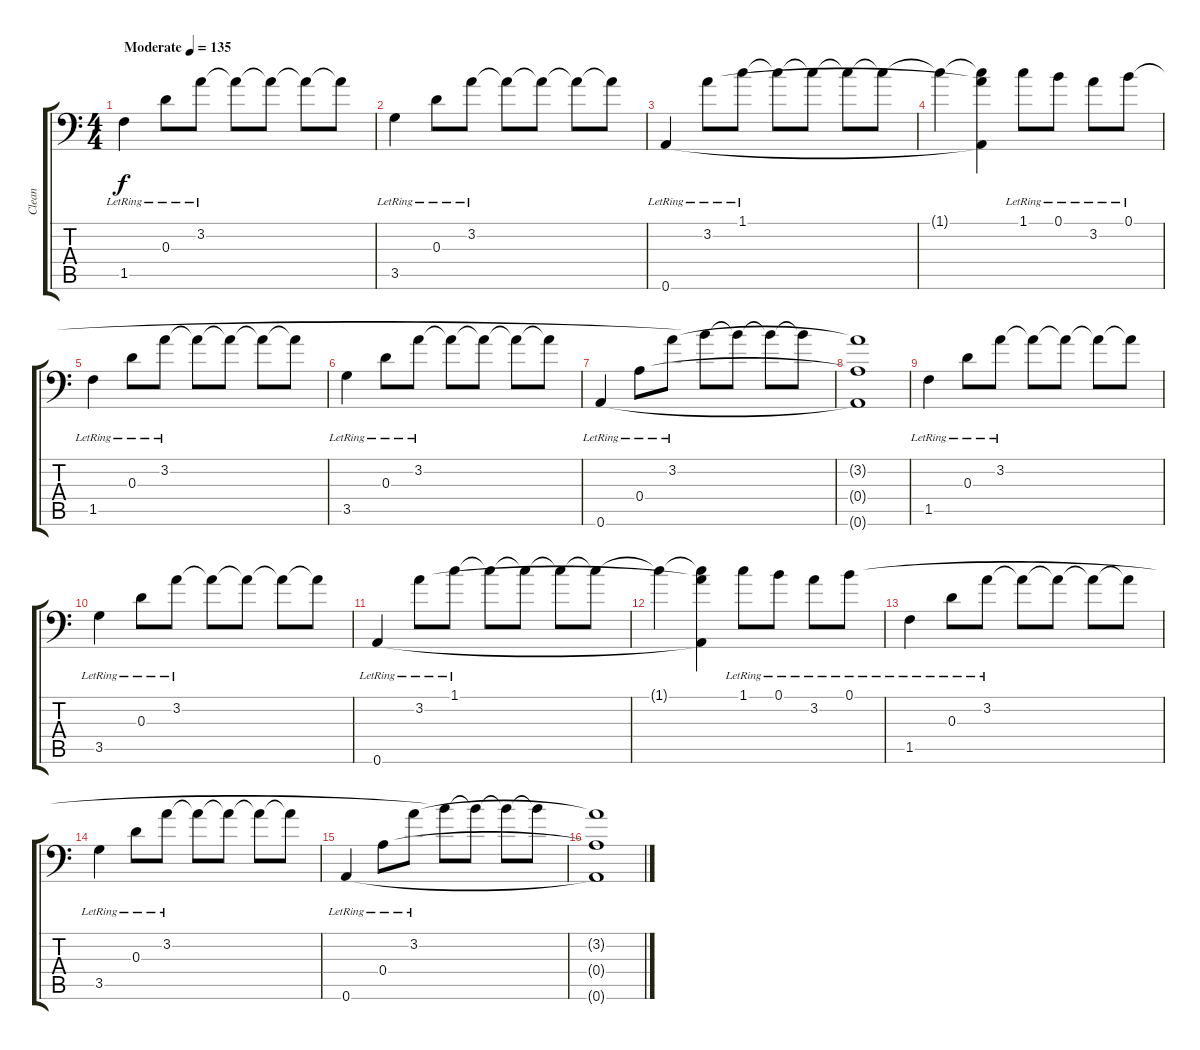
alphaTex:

\track ("Clean" "Clean") {instrument acousticguitarsteel}
\staff {score tabs}
\tuning (B3 Gb3 D3 A2 E2 A1) {hide}
\ts (4 4)
\tempo (135 "Moderate")
\clef f4
\ks c
1.5{lr}.4{dy f instrument acousticguitarsteel} 0.3{lr}.8 3.2{lr}.8 3.2{t}.8 3.2{t}.8 3.2{t}.8 3.2{t}.8 |
3.5{lr}.4 0.3{lr}.8 3.2{lr}.8 3.2{t}.8 3.2{t}.8 3.2{t}.8 3.2{t}.8 |
0.6{lr}.4 3.2{lr}.8 1.1{lr}.8 1.1{t}.8 1.1{t}.8 1.1{t}.8 1.1{t}.8 |
1.1{t}.4 (1.1{t} 3.2{t} 0.6{t}).4 1.1{lr}.8 0.1{lr}.8 3.2{lr}.8 0.1{lr}.8 |
1.5{lr}.4 0.3{lr}.8 3.2{lr}.8 3.2{t}.8 3.2{t}.8 3.2{t}.8 3.2{t}.8 |
3.5{lr}.4 0.3{lr}.8 3.2{lr}.8 3.2{t}.8 3.2{t}.8 3.2{t}.8 3.2{t}.8 |
0.6{lr}.4 0.4{lr}.8 3.2{lr}.8 0.1{t}.8 0.1{t}.8 0.1{t}.8 0.1{t}.8 |
(3.2{t} 0.4{t} 0.6{t}).1 |
1.5{lr}.4 0.3{lr}.8 3.2{lr}.8 3.2{t}.8 3.2{t}.8 3.2{t}.8 3.2{t}.8 |
3.5{lr}.4 0.3{lr}.8 3.2{lr}.8 3.2{t}.8 3.2{t}.8 3.2{t}.8 3.2{t}.8 |
0.6{lr}.4 3.2{lr}.8 1.1{lr}.8 1.1{t}.8 1.1{t}.8 1.1{t}.8 1.1{t}.8 |
1.1{t}.4 (1.1{t} 3.2{t} 0.6{t}).4 1.1{lr}.8 0.1{lr}.8 3.2{lr}.8 0.1{lr}.8 |
1.5{lr}.4 0.3{lr}.8 3.2{lr}.8 3.2{t}.8 3.2{t}.8 3.2{t}.8 3.2{t}.8 |
3.5{lr}.4 0.3{lr}.8 3.2{lr}.8 3.2{t}.8 3.2{t}.8 3.2{t}.8 3.2{t}.8 |
0.6{lr}.4 0.4{lr}.8 3.2{lr}.8 0.1{t}.8 0.1{t}.8 0.1{t}.8 0.1{t}.8 |
(3.2{t} 0.4{t} 0.6{t}).1
